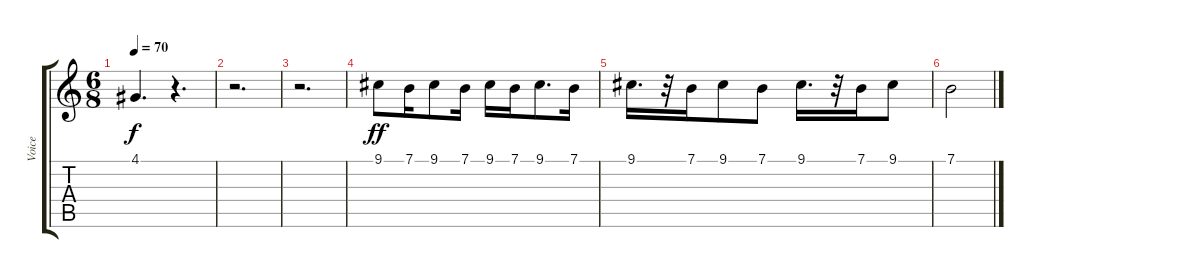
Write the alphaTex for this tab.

\track ("Voice" "Voice") {instrument whistle}
\staff {score tabs}
\tuning (E4 B3 G3 D3 A2 E2) {hide}
\ts (6 8)
\tempo 70
\clef g2
\ks c
4.1{t}.4{d dy f} r.4{d} |
r.2{d} |
r.2{d} |
9.1.8{dy ff} 7.1.16 9.1.8 7.1.16 9.1.16 7.1.16 9.1.8{d} 7.1.16 |
9.1.16{d} r.32 7.1.16 9.1.8 7.1.8 9.1.16{d} r.32 7.1.16 9.1.8 |
7.1.2
